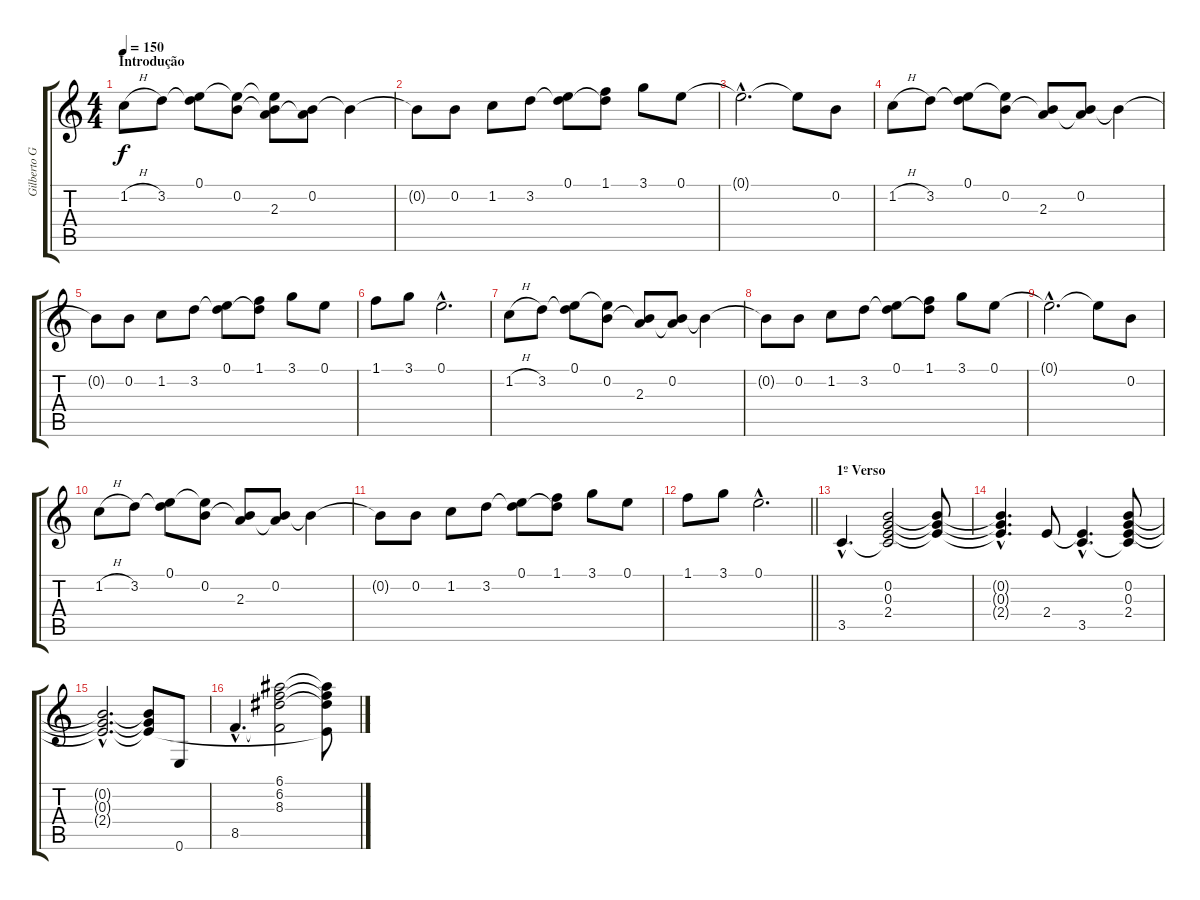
\track ("Gilberto Gil (Violão)" "Gilberto G") {instrument acousticguitarnylon}
\staff {score tabs}
\tuning (E4 B3 G3 D3 A2 E2) {hide}
\ts (4 4)
\section ("" "Introdução")
\tempo 150
\clef g2
\ks c
1.2{h}.8{dy f instrument acousticguitarnylon} 3.2.8 (0.1 3.2{t}).8 (0.1{t} 0.2).8 (0.1{t} 0.2{t} 2.3).8 (0.2 2.3{t}).8 0.2{t}.4 |
0.2{t}.8 0.2.8 1.2.8 3.2.8 (0.1 3.2{t}).8 (1.1 3.2{t}).8 3.1.8 0.1.8 |
0.1{hac t}.2{d} 0.1{t}.8 0.2.8 |
1.2{h}.8 3.2.8 (0.1 3.2{t}).8 (0.1{t} 0.2).8 (0.2{t} 2.3).8 (0.2 2.3{t}).8 0.2{t}.4 |
0.2{t}.8 0.2.8 1.2.8 3.2.8 (0.1 3.2{t}).8 (1.1 3.2{t}).8 3.1.8 0.1.8 |
1.1.8 3.1.8 0.1{hac}.2{d} |
1.2{h}.8 3.2.8 (0.1 3.2{t}).8 (0.1{t} 0.2).8 (0.2{t} 2.3).8 (0.2 2.3{t}).8 0.2{t}.4 |
0.2{t}.8 0.2.8 1.2.8 3.2.8 (0.1 3.2{t}).8 (1.1 3.2{t}).8 3.1.8 0.1.8 |
0.1{hac t}.2{d} 0.1{t}.8 0.2.8 |
1.2{h}.8 3.2.8 (0.1 3.2{t}).8 (0.1{t} 0.2).8 (0.2{t} 2.3).8 (0.2 2.3{t}).8 0.2{t}.4 |
0.2{t}.8 0.2.8 1.2.8 3.2.8 (0.1 3.2{t}).8 (1.1 3.2{t}).8 3.1.8 0.1.8 |
\barLineRight lightlight
1.1.8 3.1.8 0.1{hac}.2{d} |
\section ("" "1º Verso")
3.5{hac}.4{d} (0.2 0.3 2.4 3.5{t}).2 (0.2{t} 0.3{t} 2.4{t}).8 |
(0.2{hac t} 0.3{hac t} 2.4{hac t}).4{d} 2.4.8 (2.4{hac t} 3.5{hac}).4{d} (0.2 0.3 2.4 3.5{t}).8 |
(0.2{hac t} 0.3{hac t} 2.4{hac t}).2{d} (0.2{t} 0.3{t} 2.4{t}).8 0.6.8 |
8.5{hac}.4{d} (6.1 6.2 8.3 8.5{t}).2 (6.1{t} 6.2{t} 8.3{t} 2.4{t}).8
